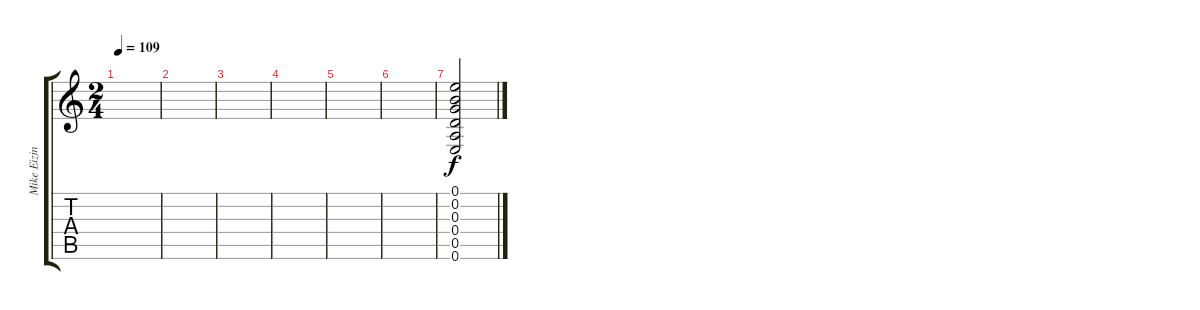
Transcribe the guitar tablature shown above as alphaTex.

\track ("Mike Eizinger" "Mike Eizin") {instrument electricguitarjazz}
\staff {score tabs}
\tuning (E4 B3 G3 D3 A2 E2) {hide}
\ts (2 4)
\tempo 109
\clef g2
\ks c
|
|
|
|
|
|
(0.1 0.2 0.3 0.4 0.5 0.6).2
